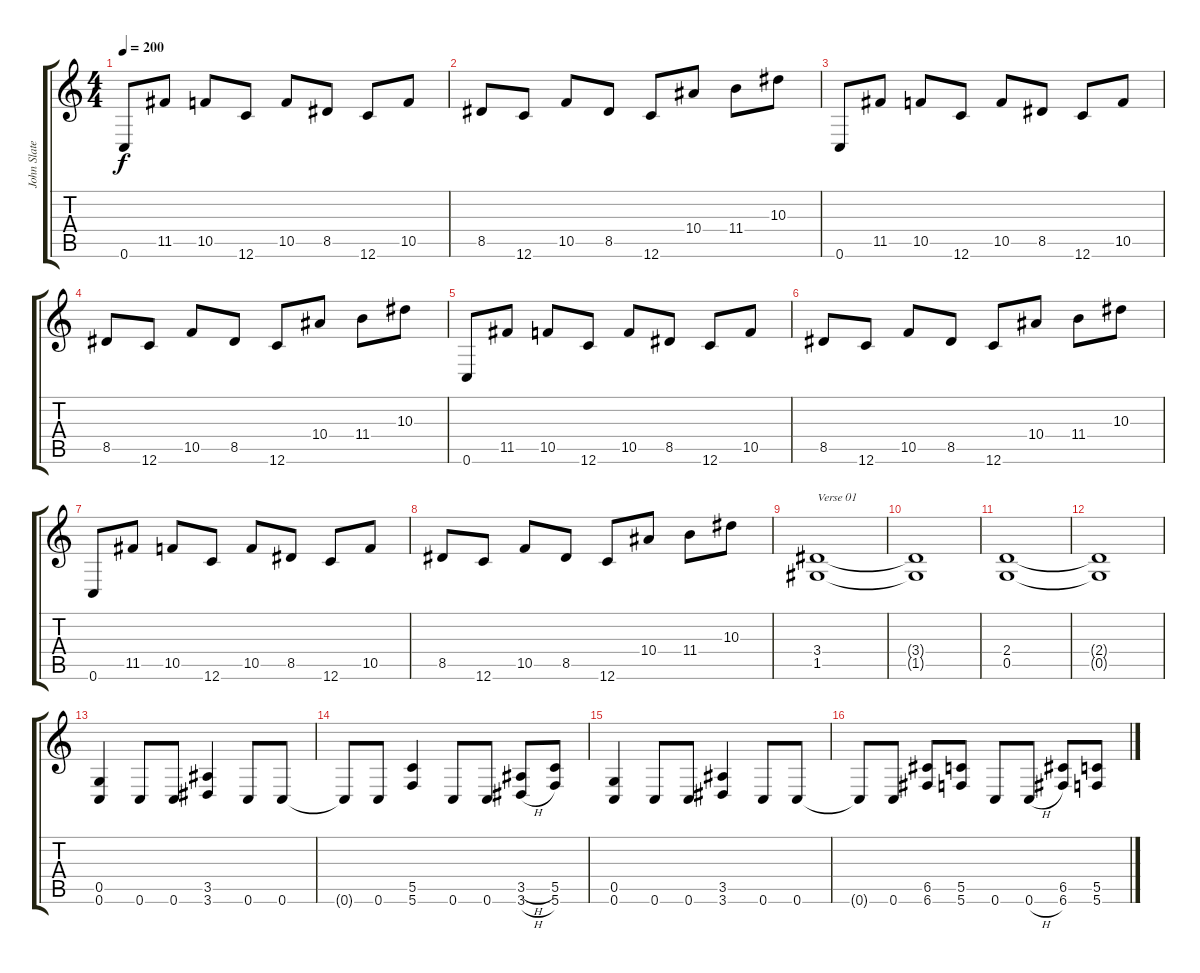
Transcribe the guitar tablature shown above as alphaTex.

\track ("John Slater" "John Slate") {instrument distortionguitar}
\staff {score tabs}
\tuning (D4 A3 F3 C3 G2 C2) {hide}
\ts (4 4)
\tempo 200
\clef g2
\ks c
0.6.8{dy f volume 15} 11.5.8 10.5.8 12.6.8 10.5.8 8.5.8 12.6.8 10.5.8 |
8.5.8 12.6.8 10.5.8 8.5.8 12.6.8 10.4.8 11.4.8 10.3.8 |
0.6.8 11.5.8 10.5.8 12.6.8 10.5.8 8.5.8 12.6.8 10.5.8 |
8.5.8 12.6.8 10.5.8 8.5.8 12.6.8 10.4.8 11.4.8 10.3.8 |
0.6.8 11.5.8 10.5.8 12.6.8 10.5.8 8.5.8 12.6.8 10.5.8 |
8.5.8 12.6.8 10.5.8 8.5.8 12.6.8 10.4.8 11.4.8 10.3.8 |
0.6.8 11.5.8 10.5.8 12.6.8 10.5.8 8.5.8 12.6.8 10.5.8 |
8.5.8 12.6.8 10.5.8 8.5.8 12.6.8 10.4.8 11.4.8 10.3.8 |
(3.4 1.5).1{txt "Verse 01"} |
(3.4{t} 1.5{t}).1 |
(2.4 0.5).1 |
(2.4{t} 0.5{t}).1 |
(0.5 0.6).4 0.6.8 0.6.8 (3.5 3.6).4 0.6.8 0.6.8 |
0.6{t}.8 0.6.8 (5.5 5.6).4 0.6.8 0.6.8 (3.5{h} 3.6{h}).8 (5.5 5.6).8 |
(0.5 0.6).4 0.6.8 0.6.8 (3.5 3.6).4 0.6.8 0.6.8 |
0.6{t}.8 0.6.8 (6.5 6.6).8 (5.5 5.6).8 0.6.8 0.6{h}.8 (6.5 6.6).8 (5.5 5.6).8
